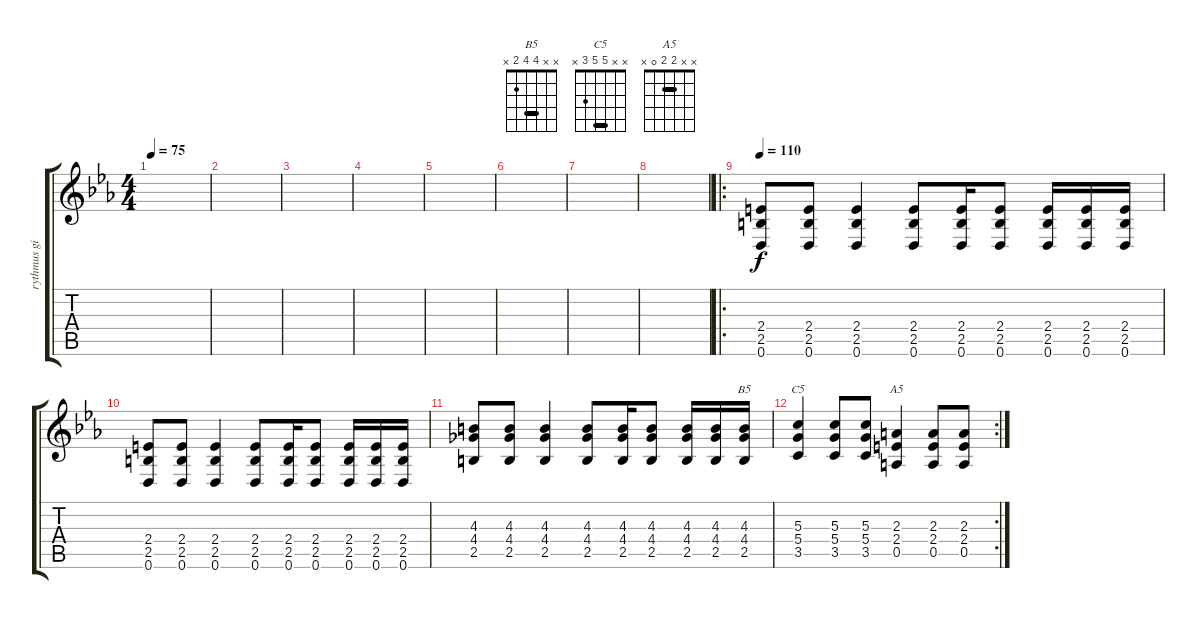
\track ("rythmus gitarre" "rythmus gi") {instrument overdrivenguitar}
\staff {score tabs}
\tuning (E4 B3 G3 D3 A2 D2) {hide}
\chord ("B5" x x 4 4 2 x) {barre 4}
\chord ("C5" x x 5 5 3 x) {barre 5}
\chord ("A5" x x 2 2 0 x) {barre 2}
\ts (4 4)
\tempo 75
\clef g2
\ks eb
|
|
|
|
|
|
|
|
\ro
\tempo 110
\ks cminor
(2.4 2.5 0.6).8 (2.4 2.5 0.6).8 (2.4 2.5 0.6).4 (2.4 2.5 0.6).8 (2.4 2.5 0.6).16 (2.4 2.5 0.6).8 (2.4 2.5 0.6).16 (2.4 2.5 0.6).16 (2.4 2.5 0.6).16 |
(2.4 2.5 0.6).8 (2.4 2.5 0.6).8 (2.4 2.5 0.6).4 (2.4 2.5 0.6).8 (2.4 2.5 0.6).16 (2.4 2.5 0.6).8 (2.4 2.5 0.6).16 (2.4 2.5 0.6).16 (2.4 2.5 0.6).16 |
(4.3 4.4 2.5).8 (4.3 4.4 2.5).8 (4.3 4.4 2.5).4 (4.3 4.4 2.5).8 (4.3 4.4 2.5).16 (4.3 4.4 2.5).8 (4.3 4.4 2.5).16 (4.3 4.4 2.5).16 (4.3 4.4 2.5).16{ch "B5"} |
\rc 2
(5.3 5.4 3.5).4{ch "C5"} (5.3 5.4 3.5).8 (5.3 5.4 3.5).8 (2.3 2.4 0.5).4{ch "A5"} (2.3 2.4 0.5).8 (2.3 2.4 0.5).8
